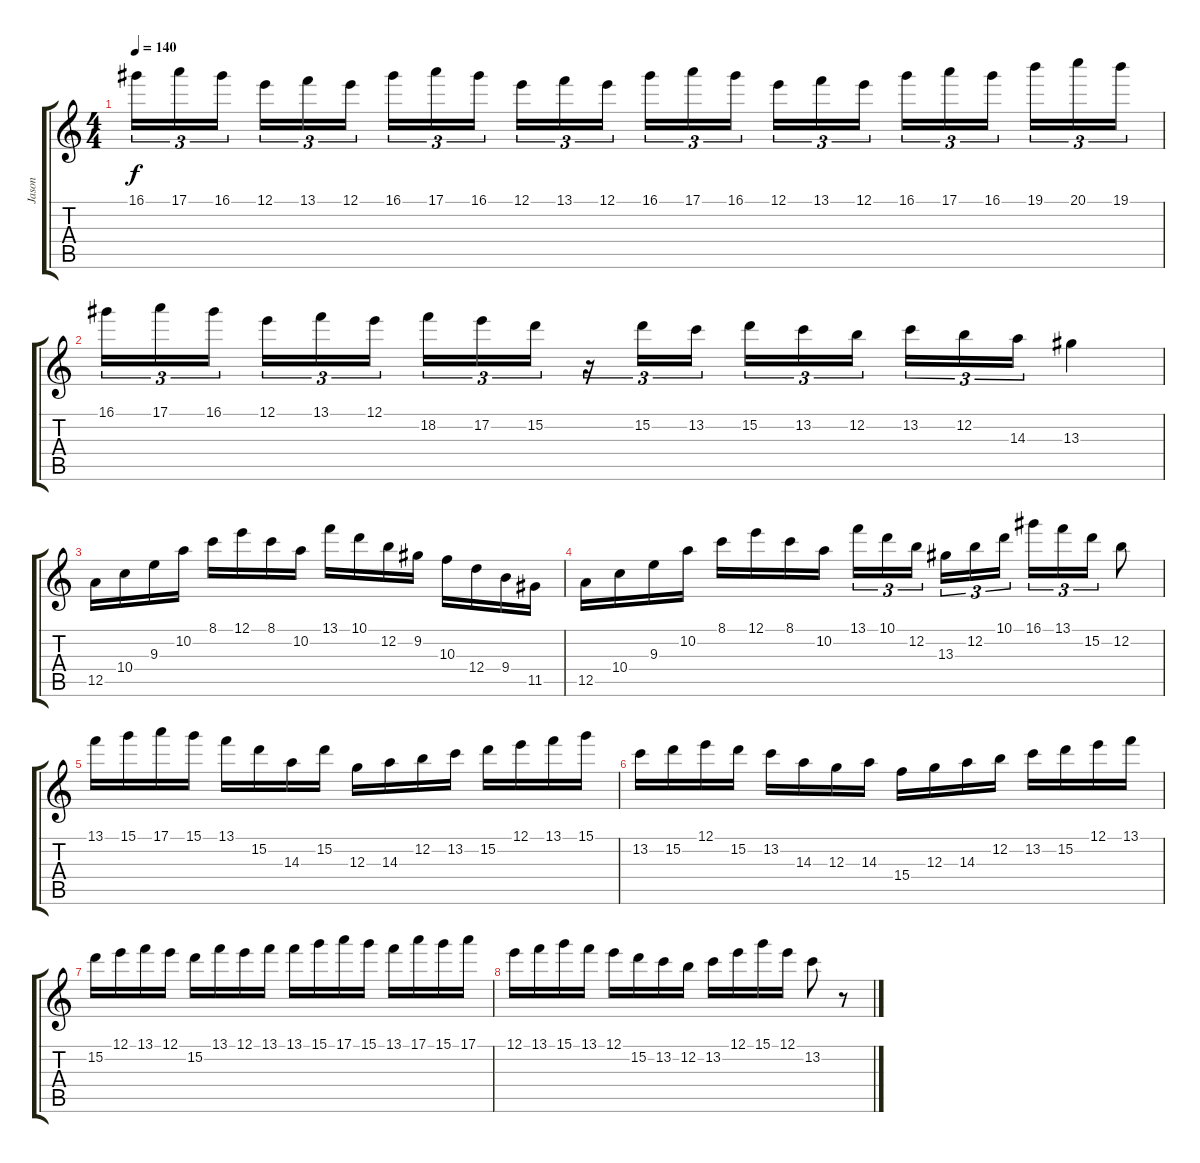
\track ("Jason" "Jason") {instrument distortionguitar}
\staff {score tabs}
\tuning (E4 B3 G3 D3 A2 E2) {hide}
\ts (4 4)
\tempo 140
\clef g2
\ks c
16.1.16{tu (3 2) dy f} 17.1.16{tu (3 2)} 16.1.16{tu (3 2)} 12.1.16{tu (3 2)} 13.1.16{tu (3 2)} 12.1.16{tu (3 2)} 16.1.16{tu (3 2)} 17.1.16{tu (3 2)} 16.1.16{tu (3 2)} 12.1.16{tu (3 2)} 13.1.16{tu (3 2)} 12.1.16{tu (3 2)} 16.1.16{tu (3 2)} 17.1.16{tu (3 2)} 16.1.16{tu (3 2)} 12.1.16{tu (3 2)} 13.1.16{tu (3 2)} 12.1.16{tu (3 2)} 16.1.16{tu (3 2)} 17.1.16{tu (3 2)} 16.1.16{tu (3 2)} 19.1.16{tu (3 2)} 20.1.16{tu (3 2)} 19.1.16{tu (3 2)} |
16.1.16{tu (3 2)} 17.1.16{tu (3 2)} 16.1.16{tu (3 2)} 12.1.16{tu (3 2)} 13.1.16{tu (3 2)} 12.1.16{tu (3 2)} 18.2.16{tu (3 2)} 17.2.16{tu (3 2)} 15.2.16{tu (3 2)} r.16{tu (3 2)} 15.2.16{tu (3 2)} 13.2.16{tu (3 2)} 15.2.16{tu (3 2)} 13.2.16{tu (3 2)} 12.2.16{tu (3 2)} 13.2.16{tu (3 2)} 12.2.16{tu (3 2)} 14.3.16{tu (3 2)} 13.3.4 |
12.5.16 10.4.16 9.3.16 10.2.16 8.1.16 12.1.16 8.1.16 10.2.16 13.1.16 10.1.16 12.2.16 9.2.16 10.3.16 12.4.16 9.4.16 11.5.16 |
12.5.16 10.4.16 9.3.16 10.2.16 8.1.16 12.1.16 8.1.16 10.2.16 13.1.16{tu (3 2)} 10.1.16{tu (3 2)} 12.2.16{tu (3 2)} 13.3.16{tu (3 2)} 12.2.16{tu (3 2)} 10.1.16{tu (3 2)} 16.1.16{tu (3 2)} 13.1.16{tu (3 2)} 15.2.16{tu (3 2)} 12.2.8 |
13.1.16 15.1.16 17.1.16 15.1.16 13.1.16 15.2.16 14.3.16 15.2.16 12.3.16 14.3.16 12.2.16 13.2.16 15.2.16 12.1.16 13.1.16 15.1.16 |
13.2.16 15.2.16 12.1.16 15.2.16 13.2.16 14.3.16 12.3.16 14.3.16 15.4.16 12.3.16 14.3.16 12.2.16 13.2.16 15.2.16 12.1.16 13.1.16 |
15.2.16 12.1.16 13.1.16 12.1.16 15.2.16 13.1.16 12.1.16 13.1.16 13.1.16 15.1.16 17.1.16 15.1.16 13.1.16 17.1.16 15.1.16 17.1.16 |
12.1.16 13.1.16 15.1.16 13.1.16 12.1.16 15.2.16 13.2.16 12.2.16 13.2.16 12.1.16 15.1.16 12.1.16 13.2.8 r.8
